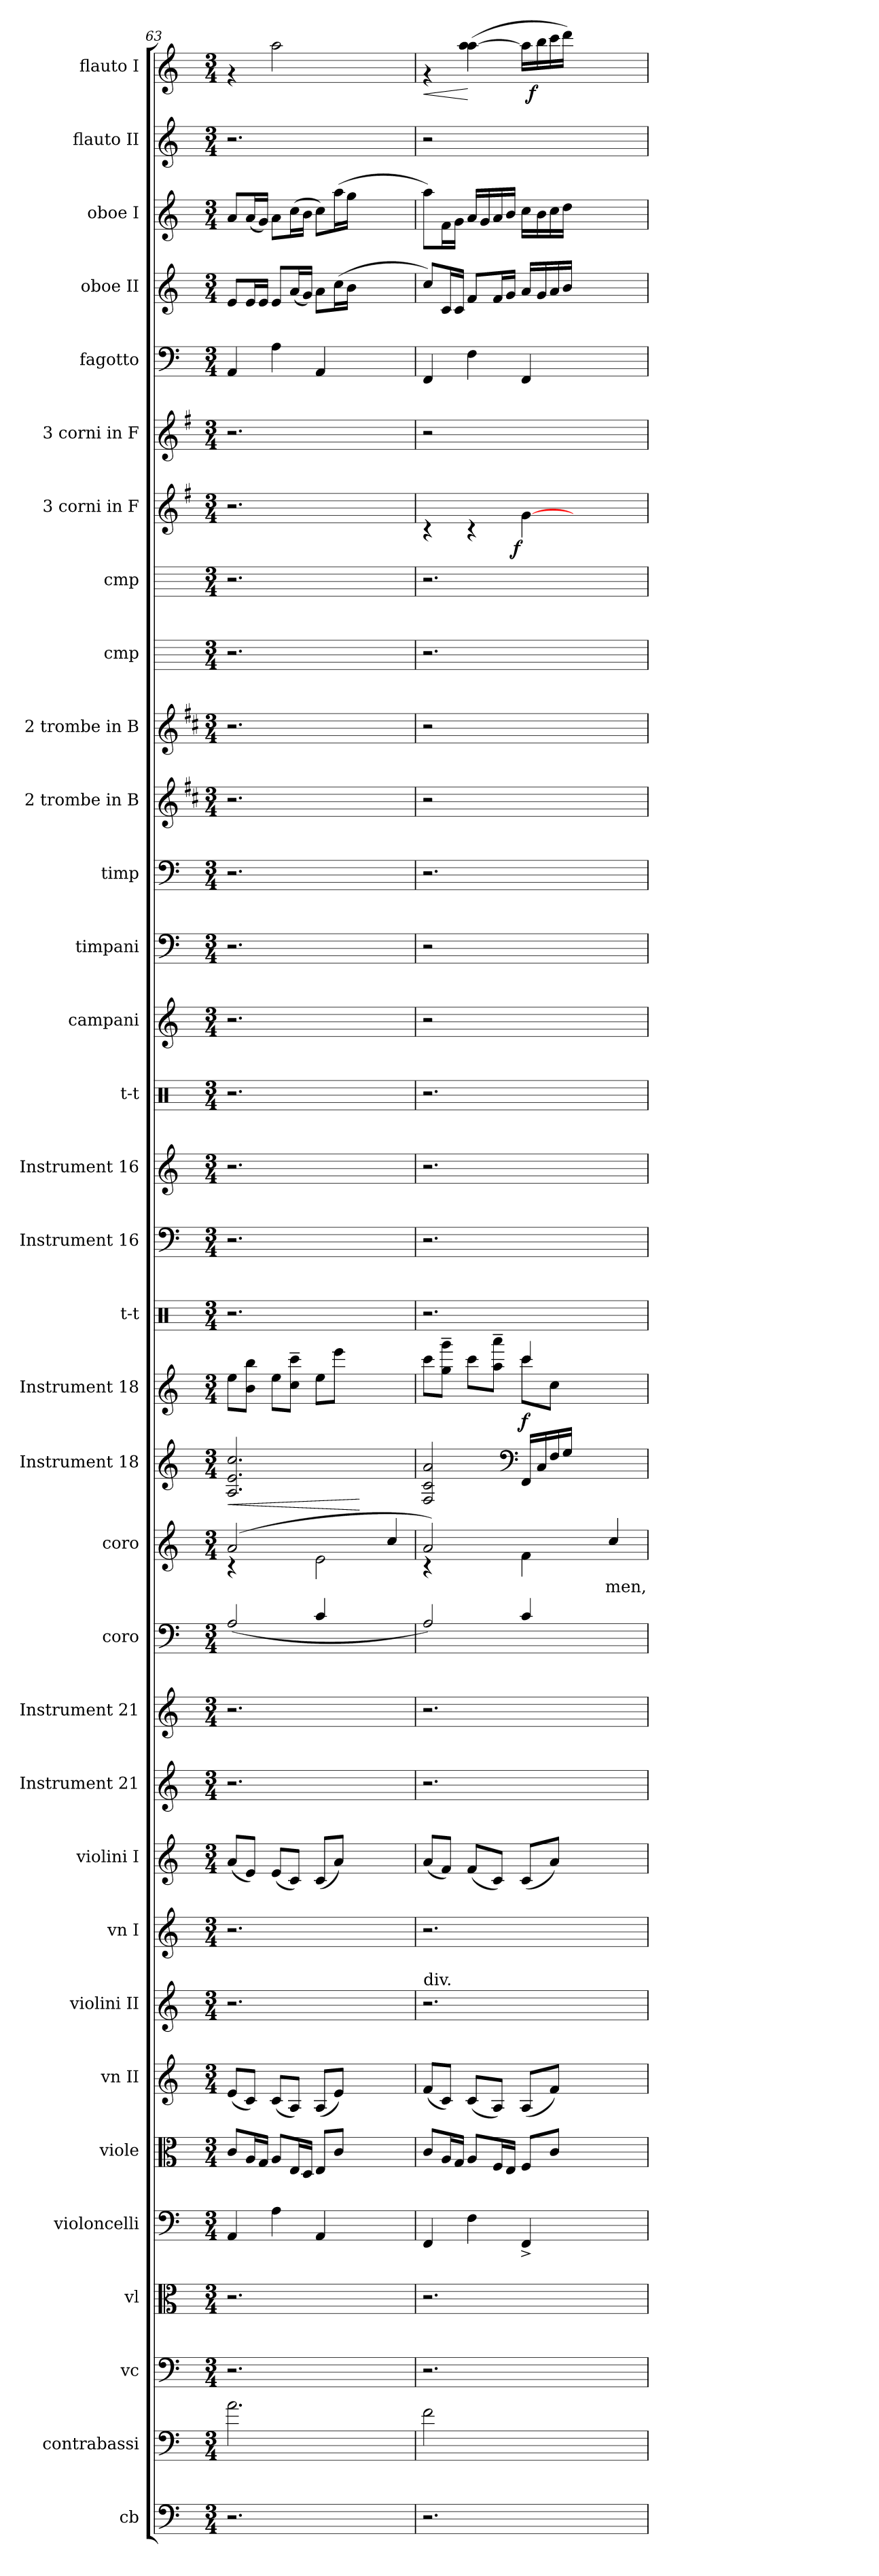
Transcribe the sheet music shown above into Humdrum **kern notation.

**kern	**kern	**kern	**kern	**kern	**kern	**kern	**kern	**kern	**kern	**kern	**kern	**kern	**text	**kern	**text	**kern	**dynam	**kern	**kern	**kern	**kern	**kern	**kern	**kern	**kern	**kern	**kern	**kern	**kern	**kern	**dynam	**kern	**kern	**kern	**kern	**kern	**kern	**dynam
*part34	*part33	*part32	*part31	*part30	*part29	*part28	*part27	*part26	*part25	*part24	*part23	*part22	*part22	*part21	*part21	*part20	*part20	*part19	*part18	*part17	*part16	*part15	*part14	*part13	*part12	*part11	*part10	*part9	*part8	*part7	*part7	*part6	*part5	*part4	*part3	*part2	*part1	*part1
*staff34	*staff33	*staff32	*staff31	*staff30	*staff29	*staff28	*staff27	*staff26	*staff25	*staff24	*staff23	*staff22	*staff22	*staff21	*staff21	*staff20	*staff20	*staff19	*staff18	*staff17	*staff16	*staff15	*staff14	*staff13	*staff12	*staff11	*staff10	*staff9	*staff8	*staff7	*staff7	*staff6	*staff5	*staff4	*staff3	*staff2	*staff1	*staff1
*I"cb	*I"contrabassi	*I"vc	*I"vl	*I"violoncelli	*I"viole	*I"vn II	*I"violini II	*I"vn I	*I"violini I	*I"Instrument 21	*I"Instrument 21	*I"coro	*	*I"coro	*	*I"Instrument 18	*	*I"Instrument 18	*I"t-t	*I"Instrument 16	*I"Instrument 16	*I"t-t	*I"campani	*I"timpani	*I"timp	*I"2 trombe  in B	*I"2 trombe  in B	*I"cmp	*I"cmp	*I"3 corni  in F	*	*I"3 corni  in F	*I"fagotto	*I"oboe II	*I"oboe I	*I"flauto II	*I"flauto I	*
*I'cb	*I'cb	*I'vc	*I'vl	*I'vc	*I'vl	*I'vn II	*I'vn II	*I'vn I	*I'vn I	*	*	*	*	*	*	*	*	*	*	*	*	*I't-t	*I'cmp	*I'timp	*I'timp	*	*	*	*	*	*	*	*I'fag	*I'ob II	*I'ob I	*I'fl II	*I'fl I	*
*clefF4	*clefF4	*clefF4	*clefC3	*clefF4	*clefC3	*clefG2	*clefG2	*clefG2	*clefG2	*clefG2	*clefG2	*clefF4	*	*clefG2	*	*clefG2	*	*clefG2	*clefX	*clefF4	*clefG2	*clefX	*clefG2	*clefF4	*clefF4	*clefG2	*clefG2	*	*	*clefG2	*	*clefG2	*clefF4	*clefG2	*clefG2	*clefG2	*clefG2	*
*	*ITrd7c12	*	*	*	*	*	*	*	*	*	*	*	*	*	*	*	*	*	*	*	*	*	*	*	*	*ITrd1c2	*ITrd1c2	*ITrd-3c-5	*ITrd1c2	*ITrd4c7	*	*ITrd4c7	*	*	*	*	*	*
*k[]	*k[]	*k[]	*k[]	*k[]	*k[]	*k[]	*k[]	*k[]	*k[]	*k[]	*k[]	*k[]	*	*k[]	*	*k[]	*	*k[]	*	*k[]	*k[]	*	*k[]	*k[]	*k[]	*k[]	*k[]	*k[b-]	*k[b-e-]	*k[]	*	*k[]	*k[]	*k[]	*k[]	*k[]	*k[]	*
*C:	*C:	*C:	*C:	*C:	*C:	*C:	*C:	*C:	*C:	*C:	*C:	*C:	*	*C:	*	*C:	*	*C:	*	*C:	*C:	*	*C:	*C:	*C:	*C:	*C:	*F:	*B-:	*C:	*	*C:	*C:	*C:	*C:	*C:	*C:	*
*M3/4	*M3/4	*M3/4	*M3/4	*M3/4	*M3/4	*M3/4	*M3/4	*M3/4	*M3/4	*M3/4	*M3/4	*M3/4	*	*M3/4	*	*M3/4	*	*M3/4	*M3/4	*M3/4	*M3/4	*M3/4	*M3/4	*M3/4	*M3/4	*M3/4	*M3/4	*M3/4	*M3/4	*M3/4	*	*M3/4	*M3/4	*M3/4	*M3/4	*M3/4	*M3/4	*
=63	=63	=63	=63	=63	=63	=63	=63	=63	=63	=63	=63	=63	=63	=63	=63	=63	=63	=63	=63	=63	=63	=63	=63	=63	=63	=63	=63	=63	=63	=63	=63	=63	=63	=63	=63	=63	=63	=63
!	!	!	!	!	!	!	!	!	!	!	!	!	!LO:LY:b:cj	!	!	!	!LO:HP:b	!	!	!	!	!	!	!	!	!	!	!	!	!	!	!	!	!	!	!	!	!
*	*	*	*	*	*	*	*	*	*	*	*	*	*	*^	*	*	*	*	*	*	*	*	*	*	*	*	*	*	*	*	*	*	*	*	*	*	*	*
2.r	2.A\	2.r	2.r	4AA/	8c/L	(<8e/L	2.r	2.r	(<8a/L	2.r	2.r	(>2A/	.	(>2a/	4rB	.	2.e/ 2.A/ 2.cc/	<	8ee\L	2.r	2.r	2.r	2.r	2.r	2.r	2.r	2.r	2.r	2.r	2.r	2.r	.	2.r	4AA/	8e/L	8a/L	2.r	4rf	.
.	.	.	.	.	16A/	8c/J)	.	.	8e/J)	.	.	.	.	.	.	.	.	.	8b\ 8bb\J	.	.	.	.	.	.	.	.	.	.	.	.	.	.	.	16e/	(>16a/	.	.	.
.	.	.	.	.	16G/J	.	.	.	.	.	.	.	.	.	.	.	.	.	.	.	.	.	.	.	.	.	.	.	.	.	.	.	.	.	16e/J	16g/J)	.	.	.
.	.	.	.	4A\	8A/L	(<8c/L	.	.	(<8e/L	.	.	.	.	.	1ryy	.	.	.	8ee\L	.	.	.	.	.	.	.	.	.	.	.	.	.	.	4A\	8e/L	8a\L	.	2aa\	.
.	.	.	.	.	16E/	8A/J)	.	.	8c/J)	.	.	.	.	.	.	.	.	.	8ccc\~> 8cc\~>J	.	.	.	.	.	.	.	.	.	.	.	.	.	.	.	(>16a/	(>16cc\	.	.	.
.	.	.	.	.	16D/J	.	.	.	.	.	.	.	.	.	.	.	.	.	.	.	.	.	.	.	.	.	.	.	.	.	.	.	.	.	16g/J)	16b\J	.	.	.
!	!	!	!	!	!	!	!	!	!	!	!	!	!LO:LY:b:cj	!	!	!	!	!	!	!	!	!	!	!	!	!	!	!	!	!	!	!	!	!	!	!	!	!	!
.	.	.	.	4AA/	8E/L	(<8A/L	.	.	(<8c/L	.	.	4c/	.	2e\	.	.	.	.	8ee\L	.	.	.	.	.	.	.	.	.	.	.	.	.	.	4AA/	8a\L	8cc\L)	.	.	.
.	.	.	.	.	8c/J	8e/J)	.	.	8a/J)	.	.	.	.	.	.	.	.	.	8eee\J	.	.	.	.	.	.	.	.	.	.	.	.	.	.	.	(>16cc\	(>16aa\	.	.	.
.	.	.	.	.	.	.	.	.	.	.	.	.	.	.	.	.	.	.	.	.	.	.	.	.	.	.	.	.	.	.	.	.	.	.	16b\J	16gg\J	.	.	.
2ryy	2ryy	2ryy	2ryy	2ryy	2ryy	2ryy	2ryy	2ryy	2ryy	2ryy	2ryy	2ryy	.	.	.	.	2ryy	[	2ryy	2ryy	2ryy	2ryy	2ryy	2ryy	2ryy	2ryy	2ryy	2ryy	2ryy	2ryy	2ryy	.	2ryy	2ryy	2ryy	2ryy	2ryy	2ryy	.
!	!	!	!	!	!	!	!	!	!	!	!	!	!	!	!	!LO:LY:b:cj	!	!	!	!	!	!	!	!	!	!	!	!	!	!	!	!	!	!	!	!	!	!	!
.	.	.	.	.	.	.	.	.	.	.	.	.	.	4cc/	.	-	.	.	.	.	.	.	.	.	.	.	.	.	.	.	.	.	.	.	.	.	.	.	.
=64	=64	=64	=64	=64	=64	=64	=64	=64	=64	=64	=64	=64	=64	=64	=64	=64	=64	=64	=64	=64	=64	=64	=64	=64	=64	=64	=64	=64	=64	=64	=64	=64	=64	=64	=64	=64	=64	=64	=64
!	!	!	!	!	!	!	!	!	!	!	!	!	!	!	!	!	!	!	!LO:TX:b:t=men,	!	!	!	!	!	!	!	!	!	!	!	!	!	!	!	!	!	!	!	!
!	!	!	!	!	!	!	!	!	!	!	!	!	!	!	!	!	!	!	!LO:TX:b:t=a	!	!	!	!	!	!	!	!	!	!	!	!	!	!	!	!	!	!	!	!
!	!	!	!	!	!	!	!LO:TX:a:t=div.	!	!	!	!	!	!	!	!	!	!	!	!	!	!	!	!	!	!	!	!	!	!	!	!	!	!	!	!	!	!	!	!
!	!LO:N:vis=2	!	!	!	!	!	!	!	!	!	!	!	!LO:LY:b:cj	!	!	!	!	!	!	!	!	!	!	!LO:N:vis=2	!LO:N:vis=2	!	!LO:N:vis=2	!LO:N:vis=2	!	!	!	!	!LO:N:vis=2	!	!	!	!LO:N:vis=2	!	!LO:HP:b
*	*	*	*	*	*	*	*	*	*	*	*	*	*	*	*	*	*	*	*^	*	*	*	*	*	*	*	*	*	*	*	*^	*	*	*	*	*	*	*^	*
2.r	2.F\	2.r	2.r	4FF/	8c/L	(<8f/L	2.r	2.r	(<8a/L	2.r	2.r	2A/)	.	2a/)	4rB	.	2c/ 2F/ 2a/	.	2ryy	8ccc\L	2.r	2.r	2.r	2.r	2.r	2.r	2.r	2.r	2.r	2.r	2.r	4rB	4...ryy	.	2.r	4FF/	8cc/L)	8aa\L)	2.r	4rf	2ryy	<
.	.	.	.	.	16A/	8c/J)	.	.	8f/J)	.	.	.	.	.	.	.	.	.	.	8ggg\~> 8gg\~>J	.	.	.	.	.	.	.	.	.	.	.	.	.	.	.	.	16c/	16f\	.	.	.	.
.	.	.	.	.	16G/J	.	.	.	.	.	.	.	.	.	.	.	.	.	.	.	.	.	.	.	.	.	.	.	.	.	.	.	.	.	.	.	16c/J	16g\J	.	.	.	.
.	.	.	.	4F\	8A/L	(<8c/L	.	.	(<8f/L	.	.	.	.	.	1ryy	.	.	.	.	8ccc\L	.	.	.	.	.	.	.	.	.	.	.	4rB	.	.	.	4F\	8f/L	16a/L	.	(>4aa\ [>4aa\	.	[
.	.	.	.	.	.	.	.	.	.	.	.	.	.	.	.	.	.	.	.	.	.	.	.	.	.	.	.	.	.	.	.	.	.	.	.	.	.	16g/	.	.	.	.
.	.	.	.	.	16F/	8A/J)	.	.	8c/J)	.	.	.	.	.	.	.	.	.	.	8aaa\~> 8aa\~>J	.	.	.	.	.	.	.	.	.	.	.	.	.	.	.	.	16f/	16a/	.	.	.	.
.	.	.	.	.	16E/J	.	.	.	.	.	.	.	.	.	.	.	.	.	.	.	.	.	.	.	.	.	.	.	.	.	.	.	.	.	.	.	16g/J	16b/J	.	.	.	.
!	!	!	!	!	!	!	!	!	!	!	!	!	!	!	!	!	!	!	!	!	!	!	!	!	!	!	!	!	!	!	!	!	!	!LO:DY:b	!	!	!	!	!	!	!	!
.	.	.	.	.	.	.	.	.	.	.	.	.	.	.	.	.	.	.	.	.	.	.	.	.	.	.	.	.	.	.	.	.	2ryy	f	.	.	.	.	.	.	.	.
*	*	*	*	*	*	*	*	*	*	*	*	*	*	*	*	*	*clefF4	*	*	*	*	*	*	*	*	*	*	*	*	*	*	*	*	*	*	*	*	*	*	*	*	*
!	!	!	!	!	!	!	!	!	!	!	!	!	!LO:LY:b:cj	!LO:N:vis=4	!	!	!	!LO:DY:a	!	!	!	!	!	!	!	!	!	!	!	!	!	!	!	!	!	!	!	!	!	!	!	!
.	.	.	.	4FF^</	8F/L	(<8A/L	.	.	(<8c/L	.	.	4c/	.	2f\	.	.	16FF/L	f	4ccc/	8ccc\L	.	.	.	.	.	.	.	.	.	.	.	[<4c\	.	.	.	4FF/	16a/L	16cc\L	.	16aa\L]	32ryy	.
!	!	!	!	!	!	!	!	!	!	!	!	!	!	!	!	!	!	!	!	!	!	!	!	!	!	!	!	!	!	!	!	!	!	!	!	!	!	!	!	!	!	!LO:DY:b
.	.	.	.	.	.	.	.	.	.	.	.	.	.	.	.	.	.	.	.	.	.	.	.	.	.	.	.	.	.	.	.	.	.	.	.	.	.	.	.	.	2ryy	f
.	.	.	.	.	.	.	.	.	.	.	.	.	.	.	.	.	16C/	.	.	.	.	.	.	.	.	.	.	.	.	.	.	.	.	.	.	.	16g/	16b\	.	16bb\	.	.
.	.	.	.	.	8c/J	8f/J)	.	.	8a/J)	.	.	.	.	.	.	.	16F/	.	.	8cc\J	.	.	.	.	.	.	.	.	.	.	.	.	.	.	.	.	16a/	16cc\	.	16ccc\	.	.
.	.	.	.	.	.	.	.	.	.	.	.	.	.	.	.	.	16G/J	.	.	.	.	.	.	.	.	.	.	.	.	.	.	.	.	.	.	.	16b/J	16dd\J	.	16ddd\J)	.	.
2ryy	2ryy	2ryy	2ryy	2ryy	2ryy	2ryy	2ryy	2ryy	2ryy	2ryy	2ryy	2ryy	.	.	.	.	2ryy	.	2ryy	2ryy	2ryy	2ryy	2ryy	2ryy	2ryy	2ryy	2ryy	2ryy	2ryy	2ryy	2ryy	2ryy	.	.	2ryy	2ryy	2ryy	2ryy	2ryy	2ryy	.	.
.	.	.	.	.	.	.	.	.	.	.	.	.	.	.	.	.	.	.	.	.	.	.	.	.	.	.	.	.	.	.	.	.	4ryy	.	.	.	.	.	.	.	.	.
!	!	!	!	!	!	!	!	!	!	!	!	!	!	!	!	!LO:LY:b:cj	!	!	!	!	!	!	!	!	!	!	!	!	!	!	!	!	!	!	!	!	!	!	!	!	!	!
.	.	.	.	.	.	.	.	.	.	.	.	.	.	4cc/	.	-men,	.	.	.	.	.	.	.	.	.	.	.	.	.	.	.	.	.	.	.	.	.	.	.	.	.	.
.	.	.	.	.	.	.	.	.	.	.	.	.	.	.	.	.	.	.	.	.	.	.	.	.	.	.	.	.	.	.	.	.	.	.	.	.	.	.	.	.	8..ryy	.
.	.	.	.	.	.	.	.	.	.	.	.	.	.	.	.	.	.	.	.	.	.	.	.	.	.	.	.	.	.	.	.	.	32ryy	.	.	.	.	.	.	.	.	.
*	*	*	*	*	*	*	*	*	*	*	*	*	*	*v	*v	*	*	*	*v	*v	*	*	*	*	*	*	*	*	*	*	*	*v	*v	*	*	*	*	*	*	*v	*v	*
=!	=!	=!	=!	=!	=!	=!	=!	=!	=!	=!	=!	=!	=!	=!	=!	=!	=!	=!	=!	=!	=!	=!	=!	=!	=!	=!	=!	=!	=!	=!	=!	=!	=!	=!	=!	=!	=!	=!
*-	*-	*-	*-	*-	*-	*-	*-	*-	*-	*-	*-	*-	*-	*-	*-	*-	*-	*-	*-	*-	*-	*-	*-	*-	*-	*-	*-	*-	*-	*-	*-	*-	*-	*-	*-	*-	*-	*-
